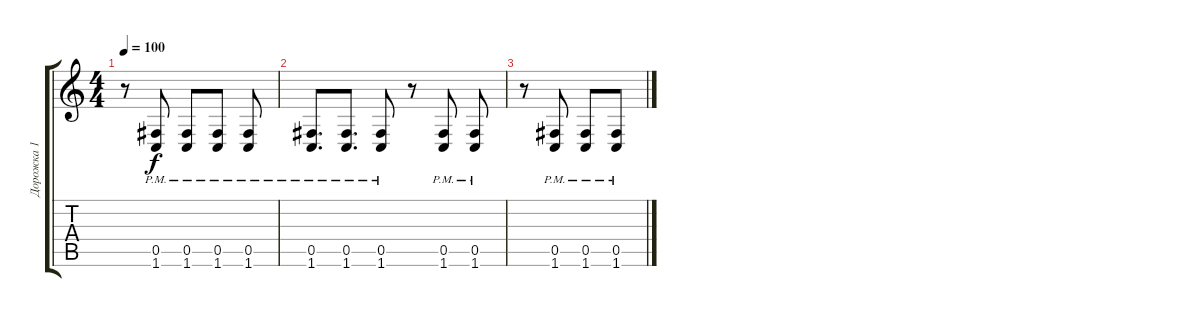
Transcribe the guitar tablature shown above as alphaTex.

\track ("Дорожка 1" "Дорожка 1") {instrument distortionguitar}
\staff {score tabs}
\tuning (Db4 Ab3 E3 B2 Gb2 B1) {hide}
\ts (4 4)
\tempo 100
\clef g2
\ks c
r.8{dy f} (0.5{pm} 1.6{pm}).8 (0.5{pm} 1.6{pm}).8 (0.5{pm} 1.6{pm}).8 (0.5{pm} 1.6{pm}).8 |
(0.5{pm} 1.6{pm}).8{d} (0.5{pm} 1.6{pm}).8{d} (0.5{pm} 1.6{pm}).8 r.8 (0.5{pm} 1.6{pm}).8 (0.5{pm} 1.6{pm}).8 |
r.8 (0.5{pm} 1.6{pm}).8 (0.5{pm} 1.6{pm}).8 (0.5{pm} 1.6{pm}).8
